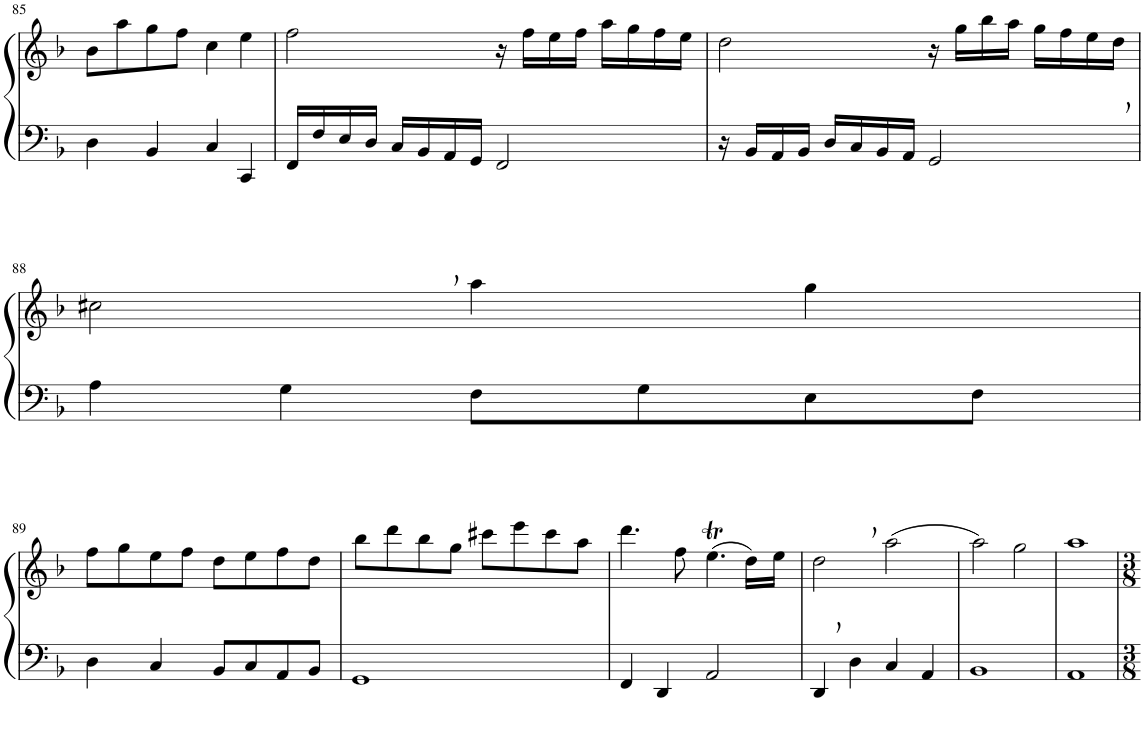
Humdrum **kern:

**kern	**kern
*part2	*part1
*staff2	*staff1
*I"Fagott	*I"Fuvola
*	*I'Fl
!!LO:PB:g=z
*clefF4	*clefG2
*k[b-]	*k[b-]
*M4/4	*M4/4
*met(c|)	*met(c|)
=85	=85
4D\	8b-\L
.	8aa\
4BB-/	8gg\
.	8ff\J
4C/	4cc\
4CC/	4ee\
=86	=86
16FF/LL	2ff\
16F/	.
16E/	.
16D/JJ	.
16C/LL	.
16BB-/	.
16AA/	.
16GG/JJ	.
2FF/	16r
.	16ff\LL
.	16ee\
.	16ff\JJ
.	16aa\LL
.	16gg\
.	16ff\
.	16ee\JJ
=87	=87
16r	2dd\
16BB-/LL	.
16AA/	.
16BB-/JJ	.
16D/LL	.
16C/	.
16BB-/	.
16AA/JJ	.
2GG,/	16r
.	16gg\LL
.	16bb-\
.	16aa\JJ
.	16gg\LL
.	16ff\
.	16ee\
.	16dd\JJ
!!LO:LB:g=z
=88	=88
4A\	2cc#X,\
4G\	.
8F\L	4aa\
8G\	.
8E\	4gg\
8F\J	.
!!LO:LB:g=z
=89	=89
4D\	8ff\L
.	8gg\
4C/	8ee\
.	8ff\J
8BB-/L	8dd\L
8C/	8ee\
8AA/	8ff\
8BB-/J	8dd\J
=90	=90
1GG	8bb-\L
.	8ddd\
.	8bb-\
.	8gg\J
.	8ccc#X\L
.	8eee\
.	8ccc#\
.	8aa\J
=91	=91
4FF/	4.ddd\
4DD/	.
.	8ff\
2AA/	(4.eet\
.	16dd\LL)
.	16ee\JJ
=92	=92
4DD,/	2dd,\
4D\	.
4C/	(2aa\
4AA/	.
=93	=93
1BB-	2aa\)
.	2gg\
=94	=94
1AA	1aa
=	=
*-	*-
